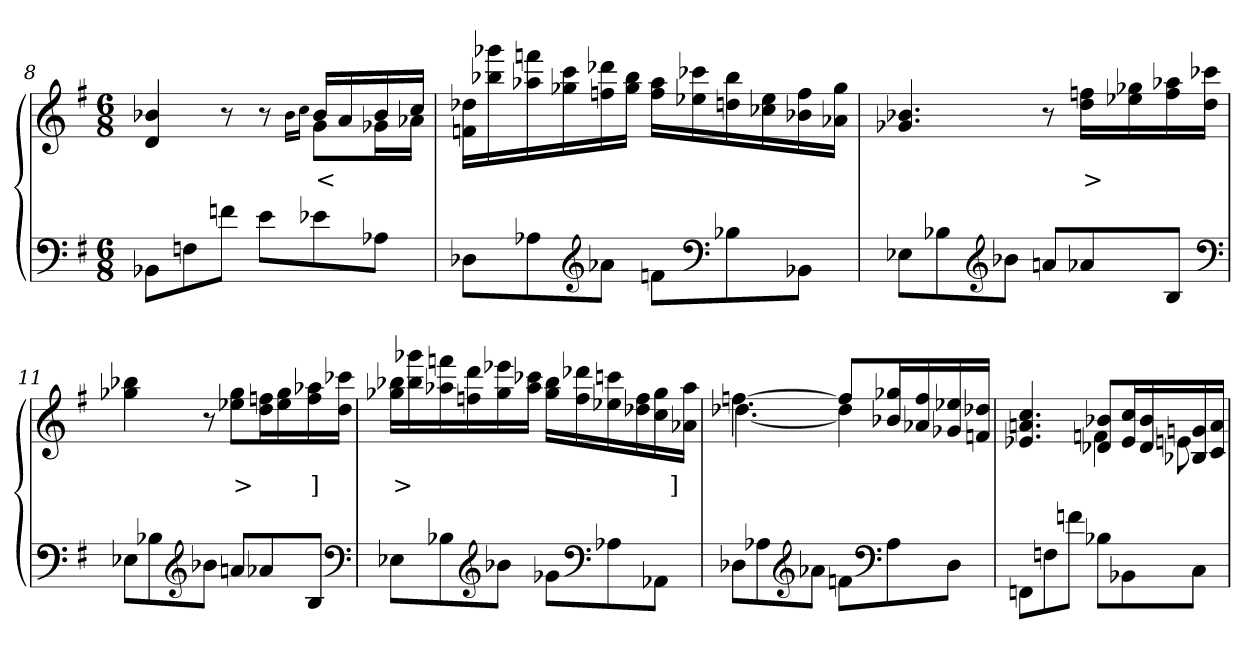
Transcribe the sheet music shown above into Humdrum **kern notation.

**kern	**kern	**text
*part2	*part1	*part1
*staff2	*staff1	*staff1
*clefF4	*clefG2	*
*k[f#]	*k[f#]	*
*M6/8	*M6/8	*
=8	=8	=8
*	*^	*
8BB-XL	4b-X 4d	2ryy	.
8Fn	.	.	.
8fnJ	8r	.	.
8eL	8r	.	.
.	.	16qb-\LL	.
.	.	16qcc\JJ	.
8e-X	16b-LL	8gL	<
.	16a	.	.
8A-XJ	16b-	16g-XL	.
.	16ccJJ	16a-XJJ	.
*	*v	*v	*
=9	=9	=9
8D-XL	16dd-X 16fnLL	.
.	16ggg-X 16bb-X	.
8A-X	16fffn 16aa-X	.
.	16ccc 16gg-	.
*clefG2	*	*
8a-J	16ddd- 16ffn	.
.	16bb- 16gg-JJ	.
8fnL	16aa- 16ffLL	.
.	16ccc-X 16ee-X	.
*clefF4	*	*
8B-X	16bb- 16ddn	.
.	16ee- 16cc-	.
8BB-J	16ff 16b-	.
.	16gg- 16a-JJ	.
=10	=10	=10
8E-XL	4.b-X 4.g-X	.
8B-X	.	.
*clefG2	*	*
8b-J	.	.
8anL	8r	.
8a-X	16ffn 16ddLL	>
.	16gg- 16ee-X	.
8B-J	16aa-X 16ff	.
.	16ccc-X 16ddJJ	.
*clefF4	*	*
=11	=11	=11
8E-XL	4bb-X 4gg-X	.
8B-X	.	.
*clefG2	*	*
8b-J	8r	.
8anL	8gg- 8ee-XL	>
8a-X	16ffn 16ddL	.
.	16gg- 16ee-	.
8B-J	16aa-X 16ff	]
.	16ccc-X 16ddJJ	.
*clefF4	*	*
=12	=12	=12
8E-XL	16bb-X 16gg-XLL	>
.	16ggg- 16bb-	.
8B-X	16fffn 16aa-X	.
.	16ddd 16ffn	.
*clefG2	*	*
8b-J	16eee-X 16gg-	.
.	16ccc-X 16aa-JJ	.
8g-XL	16bb- 16gg-LL	.
.	16ddd-X 16ff	.
*clefF4	*	*
8A-X	16cccn 16ee-	.
.	16ff 16dd-	.
8AA-J	16gg- 16cc	.
.	16aa- 16a-JJ	]
=13	=13	=13
*	*^	*
8D-XL	[4.ffn\	[4.dd-	.
8A-X	.	.	.
*clefG2	*	*	*
8a-J	.	.	.
8fnL	8ff/L]	4dd-]	.
*clefF4	*	*	*
8A-	16gg-X 16b-XL	.	.
.	16ff 16a-X	.	.
8D-J	16ee-X 16g-	8ryy	.
.	16dd-X 16fnJJ	.	.
=14	=14	=14	=14
8FFnL	4.cc 4.an 4.e-X	4.ryy	.
8Fn	.	.	.
8fJ	.	.	.
8B-XL	8b-X 8d-XL	4fn	.
8BB-	16cc 16e-L	.	.
.	16b- 16d-	.	.
8CJ	16gn 16B-	8en	.
.	16a 16cJJ	.	.
*	*v	*v	*
=	=	=
*-	*-	*-
